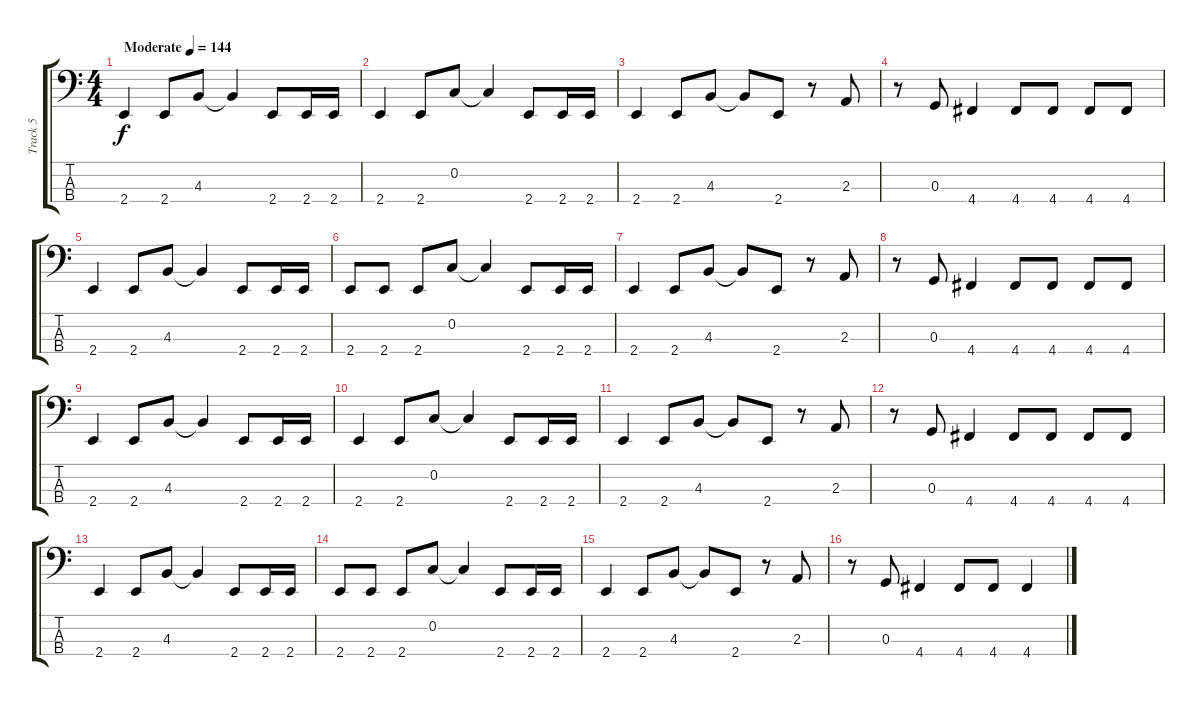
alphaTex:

\track ("Track 5" "Track 5") {instrument electricbassfinger}
\staff {score tabs}
\tuning (F2 C2 G1 D1) {hide}
\ts (4 4)
\tempo (144 "Moderate")
\clef f4
\ks c
2.4.4{dy f instrument electricbassfinger} 2.4.8 4.3.8 4.3{t}.4 2.4.8 2.4.16 2.4.16 |
2.4.4 2.4.8 0.2.8 0.2{t}.4 2.4.8 2.4.16 2.4.16 |
2.4.4 2.4.8 4.3.8 4.3{t}.8 2.4.8 r.8 2.3.8 |
r.8 0.3.8 4.4.4 4.4.8 4.4.8 4.4.8 4.4.8 |
2.4.4 2.4.8 4.3.8 4.3{t}.4 2.4.8 2.4.16 2.4.16 |
2.4.8 2.4.8 2.4.8 0.2.8 0.2{t}.4 2.4.8 2.4.16 2.4.16 |
2.4.4 2.4.8 4.3.8 4.3{t}.8 2.4.8 r.8 2.3.8 |
r.8 0.3.8 4.4.4 4.4.8 4.4.8 4.4.8 4.4.8 |
2.4.4 2.4.8 4.3.8 4.3{t}.4 2.4.8 2.4.16 2.4.16 |
2.4.4 2.4.8 0.2.8 0.2{t}.4 2.4.8 2.4.16 2.4.16 |
2.4.4 2.4.8 4.3.8 4.3{t}.8 2.4.8 r.8 2.3.8 |
r.8 0.3.8 4.4.4 4.4.8 4.4.8 4.4.8 4.4.8 |
2.4.4 2.4.8 4.3.8 4.3{t}.4 2.4.8 2.4.16 2.4.16 |
2.4.8 2.4.8 2.4.8 0.2.8 0.2{t}.4 2.4.8 2.4.16 2.4.16 |
2.4.4 2.4.8 4.3.8 4.3{t}.8 2.4.8 r.8 2.3.8 |
r.8 0.3.8 4.4.4 4.4.8 4.4.8 4.4.4
